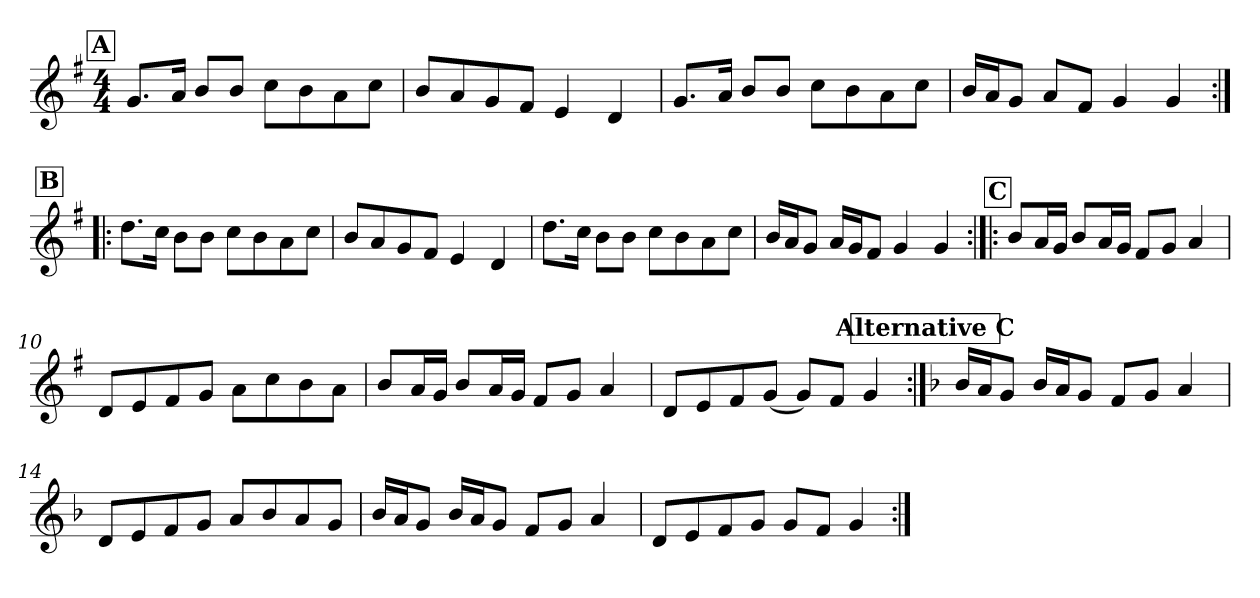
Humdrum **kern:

**kern
*part1
*staff1
*clefG2
*k[f#]
*G:
*M4/4
*MM127
!!LO:REH:place=s1:a:B:fs=14:t=A
=1
8.g/L
16a/Jk
8b/L
8b/J
8cc\L
8b\
8a\
8cc\J
=2
8b/L
8a/
8g/
8f#/J
4e/
4d/
=3
8.g/L
16a/Jk
8b/L
8b/J
8cc\L
8b\
8a\
8cc\J
=4
16b/LL
16a/J
8g/J
8a/L
8f#/J
4g/
4g/
!!LO:REH:place=s1:a:B:fs=14:t=B
=5:|!|:
8.dd\L
16cc\Jk
8b\L
8b\J
8cc\L
8b\
8a\
8cc\J
!!LO:LB:g=z
=6
8b/L
8a/
8g/
8f#/J
4e/
4d/
=7
8.dd\L
16cc\Jk
8b\L
8b\J
8cc\L
8b\
8a\
8cc\J
=8
16b/LL
16a/J
8g/J
16a/LL
16g/J
8f#/J
4g/
4g/
!!LO:REH:place=s1:a:B:fs=14:t=C
=9:|!|:
8b/L
16a/L
16g/JJ
8b/L
16a/L
16g/JJ
8f#/L
8g/J
4a/
=10
8d/L
8e/
8f#/
8g/J
8a\L
8cc\
8b\
8a\J
!!LO:LB:g=z
=11
8b/L
16a/L
16g/JJ
8b/L
16a/L
16g/JJ
8f#/L
8g/J
4a/
=12
8d/L
8e/
8f#/
(<8g/J
8g/L)
8f#/J
4g/
!!LO:REH:place=s1:a:B:fs=14:t=Alternative C
=13:|!
*k[b-]
*F:
16b-/LL
16a/J
8g/J
16b-/LL
16a/J
8g/J
8f/L
8g/J
4a/
=14
8d/L
8e/
8f/
8g/J
8a/L
8b-/
8a/
8g/J
=15
16b-/LL
16a/J
8g/J
16b-/LL
16a/J
8g/J
8f/L
8g/J
4a/
!!LO:LB:g=z
=16
8d/L
8e/
8f/
8g/J
8g/L
8f/J
4g/
=:|!
*-
